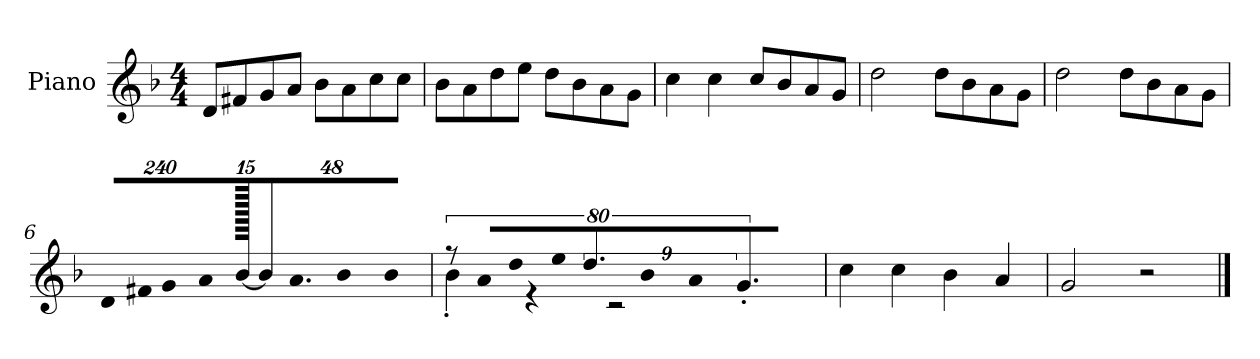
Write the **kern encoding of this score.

**kern
*part1
*staff1
*I"Piano
*I'P-no
*clefG2
*k[b-]
*M4/4
*MM90
=1
8d/L
8f#X/
8g/
8a/J
8b-\L
8a\
8cc\
8cc\J
=2
8b-\L
8a\
8dd\
8ee\J
8dd\L
8b-\
8a\
8g\J
=3
4cc\
4cc\
8cc/L
8b-/
8a/
8g/J
=4
2dd\
8dd\L
8b-\
8a\
8g\J
=5
2dd\
8dd\L
8b-\
8a\
8g\J
!!LO:LB:g=z
=6
*Xbrackettup
!LO:N:vis=8
960%137d/L
!LO:N:vis=16
1920%137f#X/K
!LO:N:vis=8
960%137g/
!LO:N:vis=8
960%137a/J
[1920b-/
384%41b-/L]
!LO:N:vis=16.
960%103a/J
!LO:N:vis=8
960%137b-/
!LO:N:vis=8
960%137b-/J
=7
*brackettup
!LO:N:vis=8
*^
640%71r	4b-'\
!LO:N:vis=8	!
640%71a/L	.
!LO:N:vis=8	!
640%71dd/	.
.	4r
!LO:N:vis=8	!
640%71ee/	.
9.dd/	.
.	2r
!LO:N:vis=8	!
640%71b-/	.
!LO:N:vis=8	!
640%71a/	.
9.g'/J	.
960ryy	.
*v	*v
=8
4cc\
4cc\
4b-\
4a/
=9
2g/
2r
==
*-
